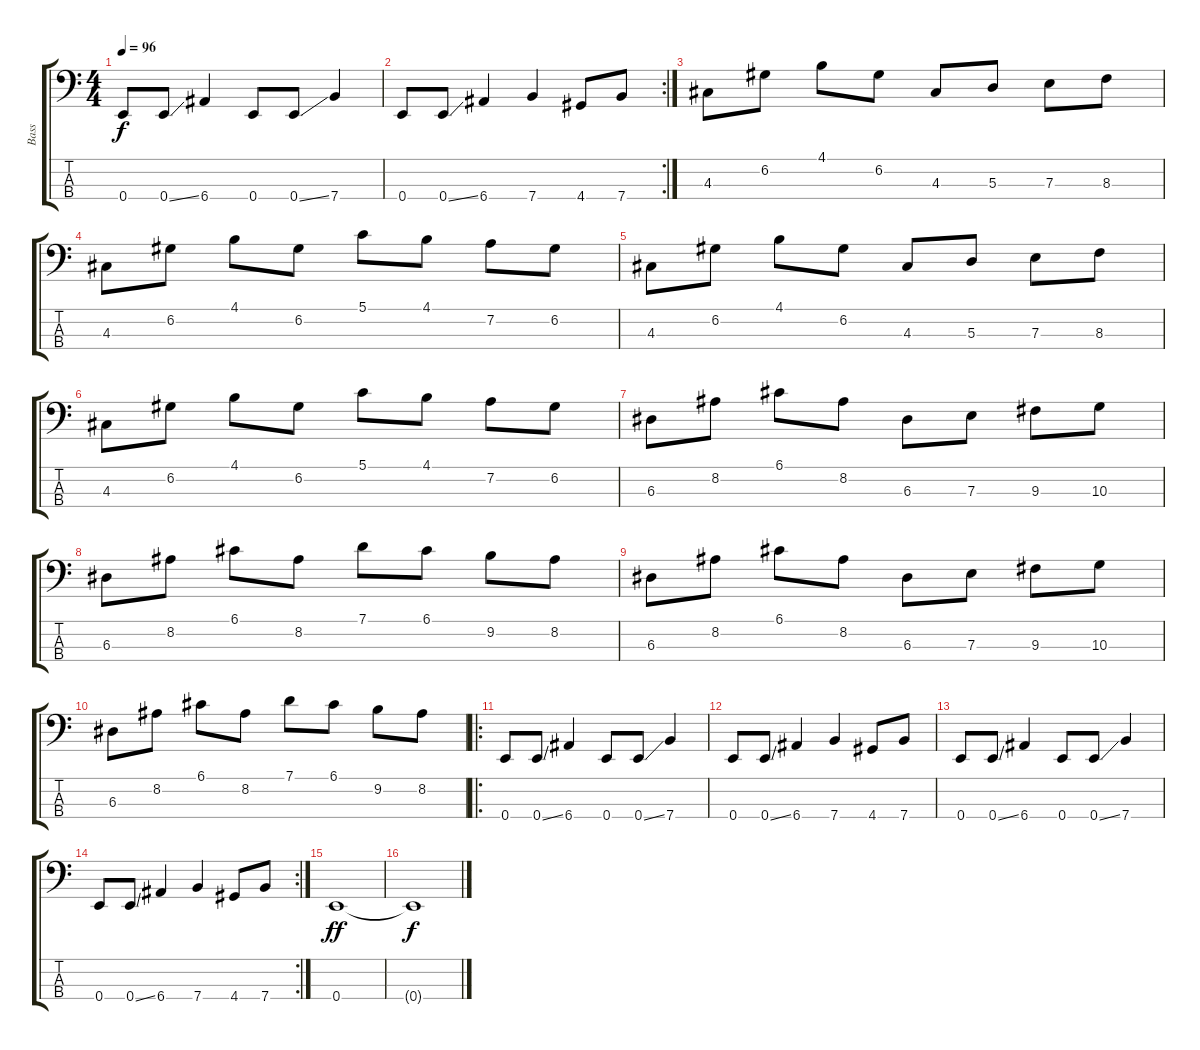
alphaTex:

\track ("Bass" "Bass") {instrument electricbassfinger}
\staff {score tabs}
\tuning (G2 D2 A1 E1) {hide}
\ts (4 4)
\tempo 96
\clef f4
\ks c
0.4.8{dy f} 0.4{ss}.8 6.4.4 0.4.8 0.4{ss}.8 7.4.4 |
\rc 2
0.4.8 0.4{ss}.8 6.4.4 7.4.4 4.4.8 7.4.8 |
4.3.8 6.2.8 4.1.8 6.2.8 4.3.8 5.3.8 7.3.8 8.3.8 |
4.3.8 6.2.8 4.1.8 6.2.8 5.1.8 4.1.8 7.2.8 6.2.8 |
4.3.8 6.2.8 4.1.8 6.2.8 4.3.8 5.3.8 7.3.8 8.3.8 |
4.3.8 6.2.8 4.1.8 6.2.8 5.1.8 4.1.8 7.2.8 6.2.8 |
6.3.8 8.2.8 6.1.8 8.2.8 6.3.8 7.3.8 9.3.8 10.3.8 |
6.3.8 8.2.8 6.1.8 8.2.8 7.1.8 6.1.8 9.2.8 8.2.8 |
6.3.8 8.2.8 6.1.8 8.2.8 6.3.8 7.3.8 9.3.8 10.3.8 |
6.3.8 8.2.8 6.1.8 8.2.8 7.1.8 6.1.8 9.2.8 8.2.8 |
\ro
0.4.8 0.4{ss}.8 6.4.4 0.4.8 0.4{ss}.8 7.4.4 |
0.4.8 0.4{ss}.8 6.4.4 7.4.4 4.4.8 7.4.8 |
0.4.8 0.4{ss}.8 6.4.4 0.4.8 0.4{ss}.8 7.4.4 |
\rc 2
0.4.8 0.4{ss}.8 6.4.4 7.4.4 4.4.8 7.4.8 |
0.4.1{dy ff} |
0.4{t}.1{dy f}
